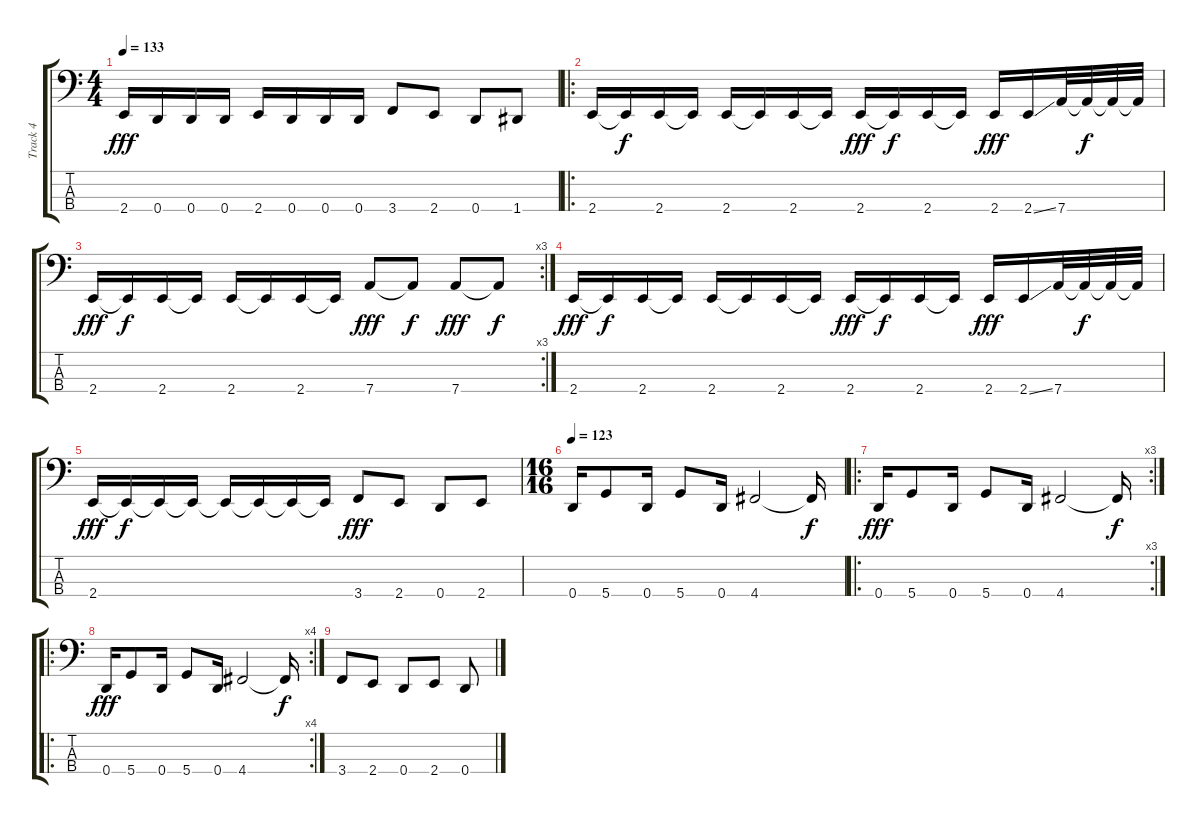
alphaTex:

\track ("Track 4" "Track 4") {instrument electricbassfinger}
\staff {score tabs}
\tuning (F2 C2 G1 D1) {hide}
\ts (4 4)
\tempo 133
\clef f4
\ks c
2.4.16{dy fff} 0.4.16 0.4.16 0.4.16 2.4.16 0.4.16 0.4.16 0.4.16 3.4.8 2.4.8 0.4.8 1.4.8 |
\ro
2.4.16 2.4{t}.16{dy f} 2.4.16 2.4{t}.16 2.4.16 2.4{t}.16 2.4.16 2.4{t}.16 2.4.16{dy fff} 2.4{t}.16{dy f} 2.4.16 2.4{t}.16 2.4.16{dy fff} 2.4{ss}.16 7.4.32 7.4{t}.32{dy f} 7.4{t}.32 7.4{t}.32 |
\rc 3
2.4.16{dy fff} 2.4{t}.16{dy f} 2.4.16 2.4{t}.16 2.4.16 2.4{t}.16 2.4.16 2.4{t}.16 7.4.8{dy fff} 7.4{t}.8{dy f} 7.4.8{dy fff} 7.4{t}.8{dy f} |
2.4.16{dy fff} 2.4{t}.16{dy f} 2.4.16 2.4{t}.16 2.4.16 2.4{t}.16 2.4.16 2.4{t}.16 2.4.16{dy fff} 2.4{t}.16{dy f} 2.4.16 2.4{t}.16 2.4.16{dy fff} 2.4{ss}.16 7.4.32 7.4{t}.32{dy f} 7.4{t}.32 7.4{t}.32 |
2.4.16{dy fff} 2.4{t}.16{dy f} 2.4{t}.16 2.4{t}.16 2.4{t}.16 2.4{t}.16 2.4{t}.16 2.4{t}.16 3.4.8{dy fff} 2.4.8 0.4.8 2.4.8 |
\ts (16 16)
\tempo 123
0.4.16 5.4.8 0.4.16 5.4.8 0.4.16 4.4.2 4.4{t}.16{dy f} |
\ro
\rc 3
0.4.16{dy fff} 5.4.8 0.4.16 5.4.8 0.4.16 4.4.2 4.4{t}.16{dy f} |
\ro
\rc 4
0.4.16{dy fff} 5.4.8 0.4.16 5.4.8 0.4.16 4.4.2 4.4{t}.16{dy f} |
3.4.8 2.4.8 0.4.8 2.4.8 0.4.8
